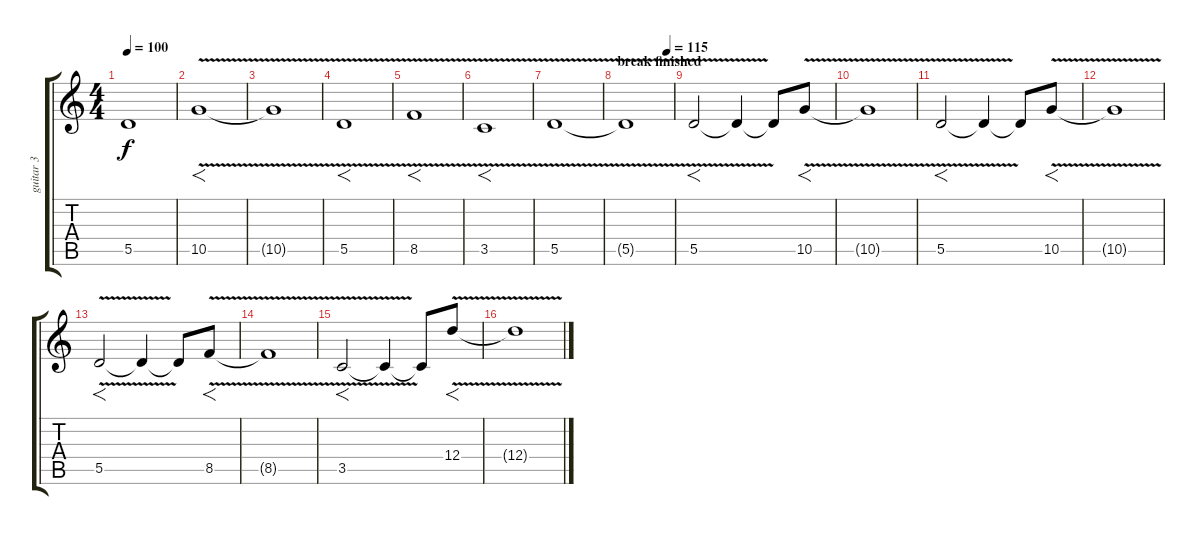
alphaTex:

\track ("guitar 3" "guitar 3") {instrument overdrivenguitar}
\staff {score tabs}
\tuning (E4 B3 G3 D3 A2 E2) {hide}
\ts (4 4)
\tempo 100
\clef g2
\ks c
5.5{t}.1{dy f} |
10.5{v}.1{f} |
10.5{t}.1 |
5.5{v}.1{f} |
8.5{v}.1{f} |
3.5{v}.1{f} |
5.5{v}.1 |
\section ("" "break finished")
\tempo (115 0.875)
5.5{t}.1 |
5.5{v}.2{f} 5.5{t}.4 5.5{t}.8 10.5{v}.8{f} |
10.5{t}.1 |
5.5{v}.2{f} 5.5{t}.4 5.5{t}.8 10.5{v}.8{f} |
10.5{t}.1 |
5.5{v}.2{f} 5.5{t}.4 5.5{t}.8 8.5{v}.8{f} |
8.5{t}.1 |
3.5{v}.2{f} 3.5{t}.4 3.5{t}.8 12.4{v}.8{f} |
12.4{t}.1
